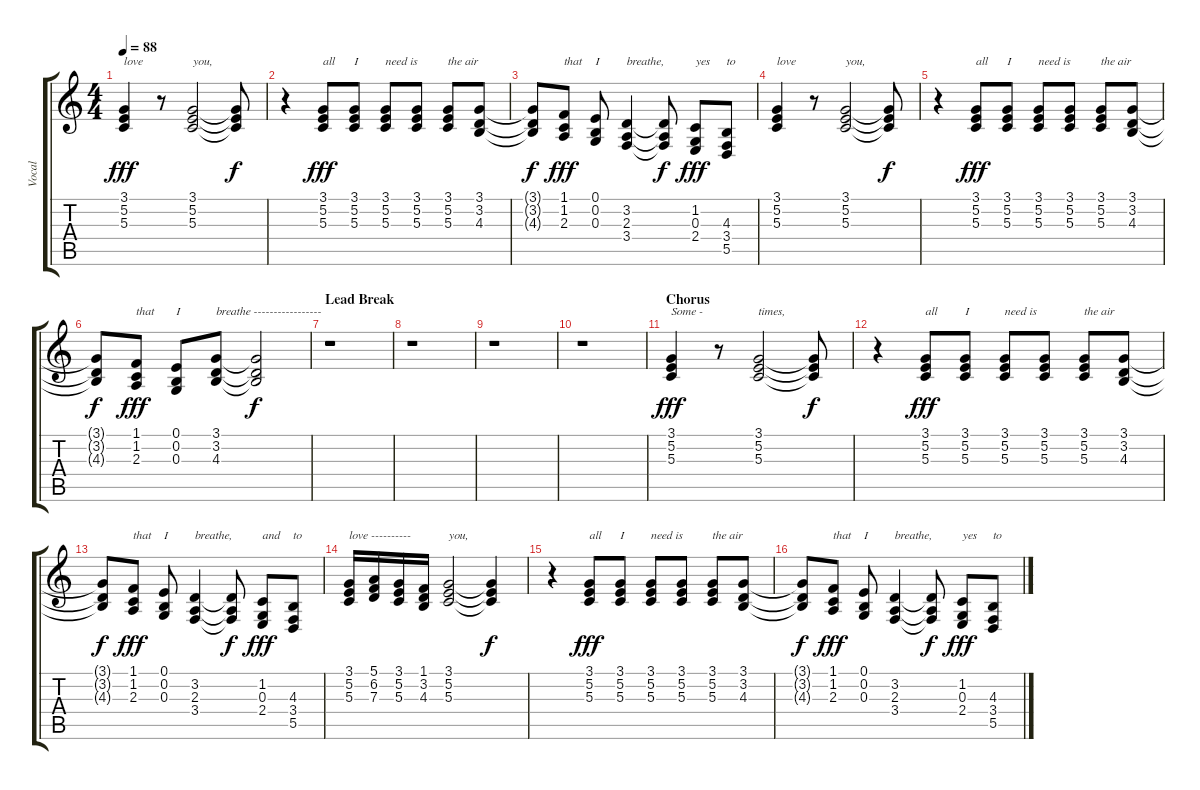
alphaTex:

\track ("Vocal" "Vocal") {instrument clarinet}
\staff {score tabs}
\tuning (E4 B3 G3 D3 A2 E2) {hide}
\ts (4 4)
\tempo 88
\clef g2
\ks c
(3.1 5.2 5.3).4{txt "love" dy fff} r.8 (3.1 5.2 5.3).2{txt "you,"} (3.1{t} 5.2{t} 5.3{t}).8{dy f} |
r.4 (3.1 5.2 5.3).8{txt "all" dy fff} (3.1 5.2 5.3).8{txt "I"} (3.1 5.2 5.3).8{txt "need is"} (3.1 5.2 5.3).8 (3.1 5.2 5.3).8{txt "the air"} (3.1 3.2 4.3).8 |
(3.1{t} 3.2{t} 4.3{t}).8{dy f} (1.1 1.2 2.3).8{txt "that" dy fff} (0.1 0.2 0.3).8{txt "I"} (3.2 2.3 3.4).4{txt "breathe,"} (3.2{t} 2.3{t} 3.4{t}).8{dy f} (1.2 0.3 2.4).8{txt "yes" dy fff} (4.3 3.4 5.5).8{txt "to"} |
(3.1 5.2 5.3).4{txt "love"} r.8 (3.1 5.2 5.3).2{txt "you,"} (3.1{t} 5.2{t} 5.3{t}).8{dy f} |
r.4 (3.1 5.2 5.3).8{txt "all" dy fff} (3.1 5.2 5.3).8{txt "I"} (3.1 5.2 5.3).8{txt "need is"} (3.1 5.2 5.3).8 (3.1 5.2 5.3).8{txt "the air"} (3.1 3.2 4.3).8 |
(3.1{t} 3.2{t} 4.3{t}).8{dy f} (1.1 1.2 2.3).8{txt "that" dy fff} (0.1 0.2 0.3).8{txt "I"} (3.1 3.2 4.3).8{txt "breathe -----------------"} (3.1{t} 3.2{t} 4.3{t}).2{dy f} |
\section ("" "Lead Break")
r.1 |
r.1 |
r.1 |
r.1 |
\section ("" "Chorus")
(3.1 5.2 5.3).4{txt "Some -" dy fff volume 16 instrument clarinet} r.8 (3.1 5.2 5.3).2{txt "times,"} (3.1{t} 5.2{t} 5.3{t}).8{dy f} |
r.4 (3.1 5.2 5.3).8{txt "all" dy fff} (3.1 5.2 5.3).8{txt "I"} (3.1 5.2 5.3).8{txt "need is"} (3.1 5.2 5.3).8 (3.1 5.2 5.3).8{txt "the air"} (3.1 3.2 4.3).8 |
(3.1{t} 3.2{t} 4.3{t}).8{dy f} (1.1 1.2 2.3).8{txt "that" dy fff} (0.1 0.2 0.3).8{txt "I"} (3.2 2.3 3.4).4{txt "breathe,"} (3.2{t} 2.3{t} 3.4{t}).8{dy f} (1.2 0.3 2.4).8{txt "and" dy fff} (4.3 3.4 5.5).8{txt "to"} |
(3.1 5.2 5.3).16{txt "love ----------"} (5.1 6.2 7.3).16 (3.1 5.2 5.3).16 (1.1 3.2 4.3).16 (3.1 5.2 5.3).2{txt "you,"} (3.1{t} 5.2{t} 5.3{t}).4{dy f} |
r.4 (3.1 5.2 5.3).8{txt "all" dy fff} (3.1 5.2 5.3).8{txt "I"} (3.1 5.2 5.3).8{txt "need is"} (3.1 5.2 5.3).8 (3.1 5.2 5.3).8{txt "the air"} (3.1 3.2 4.3).8 |
(3.1{t} 3.2{t} 4.3{t}).8{dy f} (1.1 1.2 2.3).8{txt "that" dy fff} (0.1 0.2 0.3).8{txt "I"} (3.2 2.3 3.4).4{txt "breathe,"} (3.2{t} 2.3{t} 3.4{t}).8{dy f} (1.2 0.3 2.4).8{txt "yes" dy fff} (4.3 3.4 5.5).8{txt "to"}
